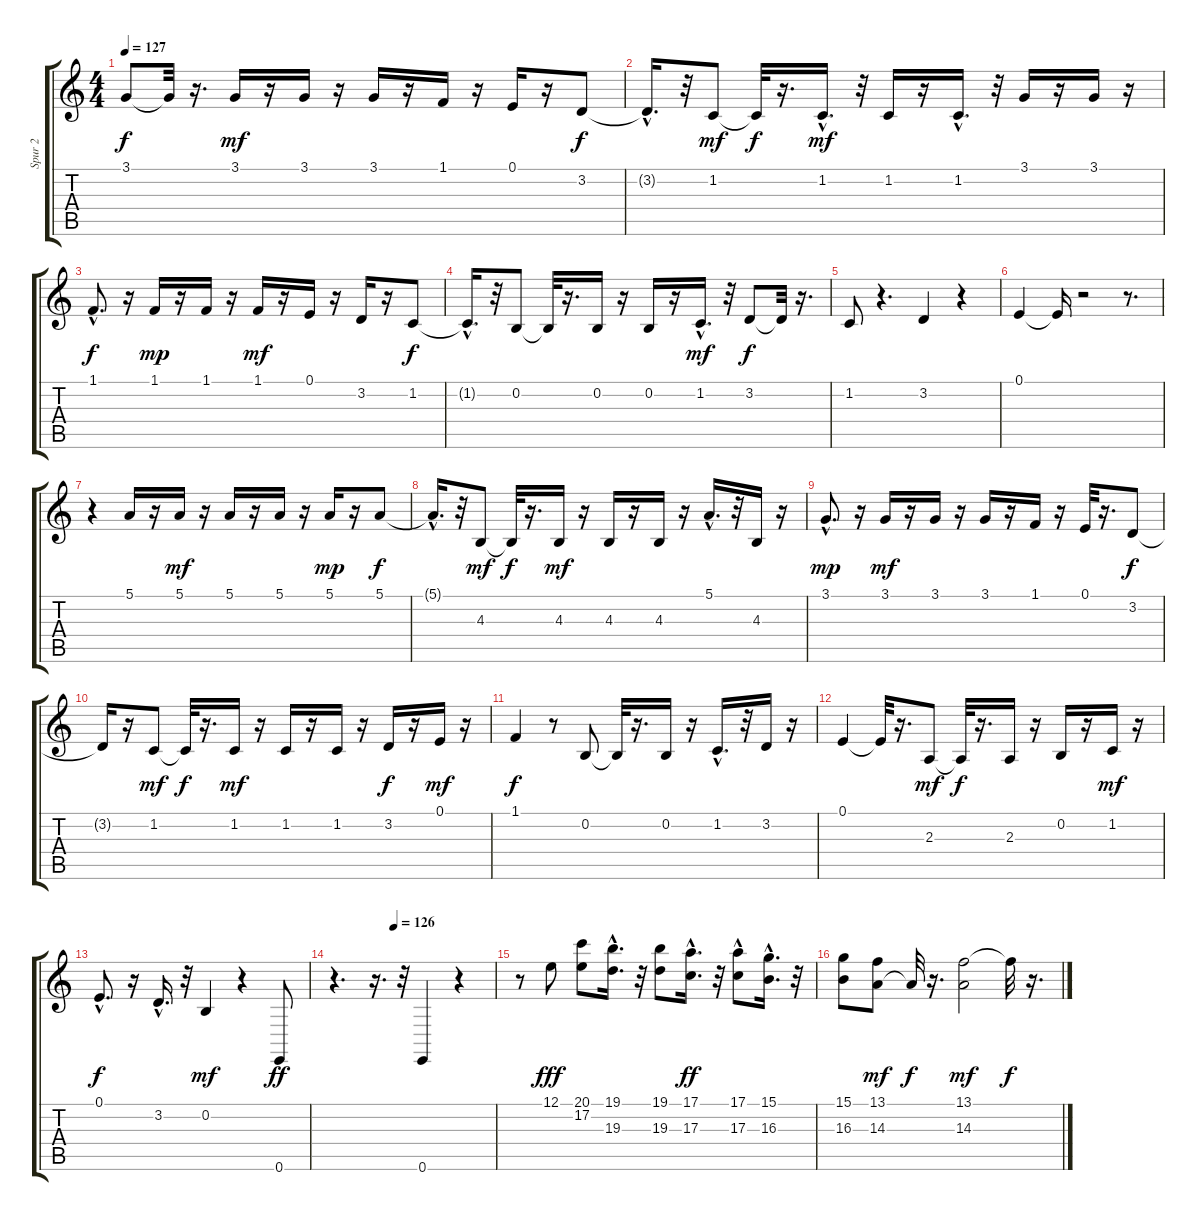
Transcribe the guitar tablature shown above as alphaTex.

\track ("Spur 2" "Spur 2") {instrument brightacousticpiano}
\staff {score tabs}
\tuning (E4 B3 G3 D3 A2 E2) {hide}
\ts (4 4)
\tempo 127
\clef g2
\ks c
3.1.8{dy f} 3.1{t}.32 r.16{d} 3.1.16{dy mf} r.16 3.1.16 r.16 3.1.16 r.16 1.1.16 r.16 0.1.16 r.16 3.2.8{dy f} |
3.2{hac t}.16{d} r.32 1.2.8{dy mf} 1.2{t}.32{dy f} r.16{d} 1.2{hac}.16{d dy mf} r.32 1.2.16 r.16 1.2{hac}.16{d} r.32 3.1.16 r.16 3.1.16 r.16 |
1.1{hac}.8{d dy f} r.16 1.1.16{dy mp} r.16 1.1.16 r.16 1.1.16{dy mf} r.16 0.1.16 r.16 3.2.16 r.16 1.2.8{dy f} |
1.2{hac t}.16{d} r.32 0.2.8 0.2{t}.32 r.16{d} 0.2.16 r.16 0.2.16 r.16 1.2{hac}.16{d dy mf} r.32 3.2.8{dy f} 3.2{t}.32 r.16{d} |
1.2.8 r.4{d} 3.2.4 r.4 |
0.1.4 0.1{t}.16 r.2 r.8{d} |
r.4 5.1.16 r.16 5.1.16{dy mf} r.16 5.1.16 r.16 5.1.16 r.16 5.1.16{dy mp} r.16 5.1.8{dy f} |
5.1{hac t}.16{d} r.32 4.3.8{dy mf} 4.3{t}.32{dy f} r.16{d} 4.3.16{dy mf} r.16 4.3.16 r.16 4.3.16 r.16 5.1{hac}.16{d} r.32 4.3.16 r.16 |
3.1{hac}.8{d dy mp} r.16 3.1.16{dy mf} r.16 3.1.16 r.16 3.1.16 r.16 1.1.16 r.16 0.1.32 r.16{d} 3.2.8{dy f} |
3.2{t}.16 r.16 1.2.8{dy mf} 1.2{t}.32{dy f} r.16{d} 1.2.16{dy mf} r.16 1.2.16 r.16 1.2.16 r.16 3.2.16{dy f} r.16 0.1.16{dy mf} r.16 |
1.1.4{dy f} r.8 0.2.8 0.2{t}.32 r.16{d} 0.2.16 r.16 1.2{hac}.16{d} r.32 3.2.16 r.16 |
0.1.4 0.1{t}.32 r.16{d} 2.3.8{dy mf} 2.3{t}.32{dy f} r.16{d} 2.3.16 r.16 0.2.16 r.16 1.2.16{dy mf} r.16 |
0.1{hac}.8{d dy f} r.16 3.2{hac}.16{d} r.32 0.2.4{dy mf} r.4 0.6.8{dy ff instrument stringensemble2} |
\tempo (126 0.375)
r.4{d} r.16{d} r.32 0.6.4 r.4 |
r.8 12.1.8{dy fff balance 10 instrument brightacousticpiano} (20.1 17.2).8 (19.1 19.3{hac}).16{d} r.32 (19.1 19.3).8 (17.1{hac} 17.3{hac}).16{d dy ff} r.32 (17.1{hac} 17.3).8 (15.1{hac} 16.3{hac}).16{d} r.32 |
(15.1 16.3).8 (13.1 14.3).8{dy mf} 14.3{t}.32{dy f} r.16{d} (13.1 14.3).2{dy mf} 13.1{t}.32{dy f} r.16{d}
